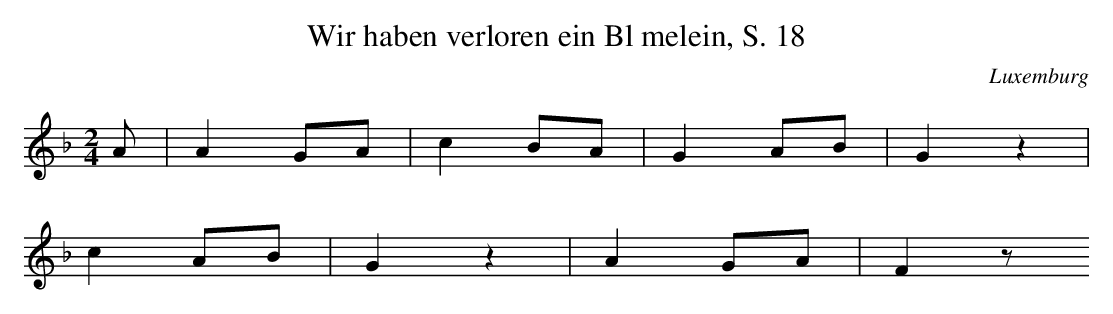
X:1
T: Wir haben verloren ein Blmelein, S. 18
O: Luxemburg
M: 2/4
L: 1/8
K: F
A | A2GA | c2BA | G2AB | G2z2 |
c2AB | G2z2 | A2GA | F2z
